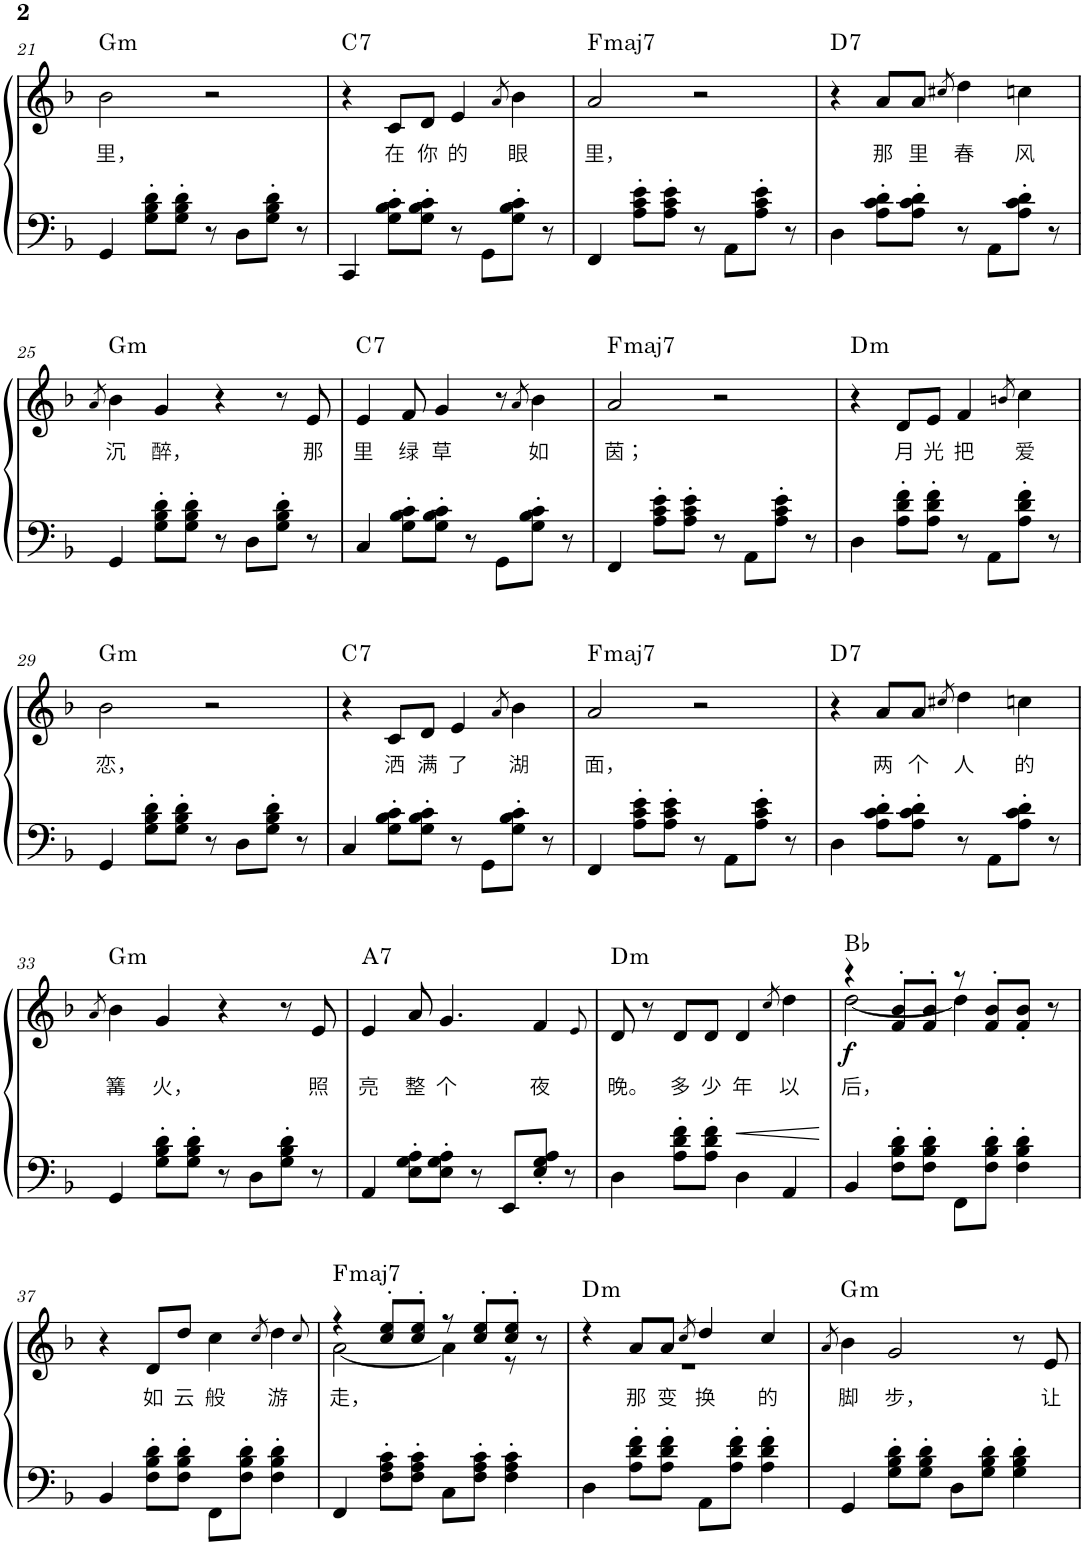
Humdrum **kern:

**kern	**kern	**text	**dynam	**harte
*part1	*part1	*part1	*part1	*part1
*staff2	*staff1	*staff1	*staff1/2	*
*I"手风琴	*	*	*	*
!!LO:PB:g=z
*clefF4	*clefG2	*	*	*
*k[b-]	*k[b-]	*	*	*
*M4/4	*M4/4	*	*	*
=21	=21	=21	=21	=21
!	!	!LO:LY:b	!	!LO:H:kt=m
4GG/	2b-\	里，	.	G:min
8G\' 8B-\' 8d\'L	.	.	.	.
8G\' 8B-\' 8d\'J	.	.	.	.
8r	2r	.	.	.
8D\L	.	.	.	.
8G\' 8B-\' 8d\'J	.	.	.	.
8r	.	.	.	.
=22	=22	=22	=22	=22
!	!	!	!	!LO:H:kt=7
4CC/	4r	.	.	C:7
!	!	!LO:LY:b	!	!
8G\' 8B-\' 8c\'L	8c/L	在	.	.
!	!	!LO:LY:b	!	!
8G\' 8B-\' 8c\'J	8d/J	你	.	.
!	!	!LO:LY:b	!	!
8r	4e/	的	.	.
8GG\L	.	.	.	.
.	8qa/	.	.	.
!	!	!LO:LY:b	!	!
8G\' 8B-\' 8c\'J	4b-\	眼	.	.
8r	.	.	.	.
=23	=23	=23	=23	=23
!	!	!LO:LY:b	!	!LO:H:kt=maj7
4FF/	2a/	里，	.	F:maj7
8A\' 8c\' 8e\'L	.	.	.	.
8A\' 8c\' 8e\'J	.	.	.	.
8r	2r	.	.	.
8AA\L	.	.	.	.
8A\' 8c\' 8e\'J	.	.	.	.
8r	.	.	.	.
=24	=24	=24	=24	=24
!	!	!	!	!LO:H:kt=7
4D\	4r	.	.	D:7
!	!	!LO:LY:b	!	!
8A\' 8c\' 8d\'L	8a/L	那	.	.
!	!	!LO:LY:b	!	!
8A\' 8c\' 8d\'J	8a/J	里	.	.
.	8qcc#X/	.	.	.
!	!	!LO:LY:b	!	!
8r	4dd\	春	.	.
8AA\L	.	.	.	.
!	!	!LO:LY:b	!	!
8A\' 8c\' 8d\'J	4ccn\	风	.	.
8r	.	.	.	.
!!LO:LB:g=z
=25	=25	=25	=25	=25
.	8qa/	.	.	.
!	!	!LO:LY:b	!	!LO:H:kt=m
4GG/	4b-\	沉	.	G:min
!	!	!LO:LY:b	!	!
8G\' 8B-\' 8d\'L	4g/	醉，	.	.
8G\' 8B-\' 8d\'J	.	.	.	.
8r	4r	.	.	.
8D\L	.	.	.	.
8G\' 8B-\' 8d\'J	8r	.	.	.
!	!	!LO:LY:b	!	!
8r	8e/	那	.	.
=26	=26	=26	=26	=26
!	!	!LO:LY:b	!	!LO:H:kt=7
4C/	4e/	里	.	C:7
!	!	!LO:LY:b	!	!
8G\' 8B-\' 8c\'L	8f/	绿	.	.
!	!	!LO:LY:b	!	!
8G\' 8B-\' 8c\'J	4g/	草	.	.
8r	.	.	.	.
8GG\L	8r	.	.	.
.	8qa/	.	.	.
!	!	!LO:LY:b	!	!
8G\' 8B-\' 8c\'J	4b-\	如	.	.
8r	.	.	.	.
=27	=27	=27	=27	=27
!	!	!LO:LY:b	!	!LO:H:kt=maj7
4FF/	2a/	茵；	.	F:maj7
8A\' 8c\' 8e\'L	.	.	.	.
8A\' 8c\' 8e\'J	.	.	.	.
8r	2r	.	.	.
8AA\L	.	.	.	.
8A\' 8c\' 8e\'J	.	.	.	.
8r	.	.	.	.
=28	=28	=28	=28	=28
!	!	!	!	!LO:H:kt=m
4D\	4r	.	.	D:min
!	!	!LO:LY:b	!	!
8A\' 8d\' 8f\'L	8d/L	月	.	.
!	!	!LO:LY:b	!	!
8A\' 8d\' 8f\'J	8e/J	光	.	.
!	!	!LO:LY:b	!	!
8r	4f/	把	.	.
8AA\L	.	.	.	.
.	8qbn/	.	.	.
!	!	!LO:LY:b	!	!
8A\' 8d\' 8f\'J	4cc\	爱	.	.
8r	.	.	.	.
!!LO:LB:g=z
=29	=29	=29	=29	=29
!	!	!LO:LY:b	!	!LO:H:kt=m
4GG/	2b-\	恋，	.	G:min
8G\' 8B-\' 8d\'L	.	.	.	.
8G\' 8B-\' 8d\'J	.	.	.	.
8r	2r	.	.	.
8D\L	.	.	.	.
8G\' 8B-\' 8d\'J	.	.	.	.
8r	.	.	.	.
=30	=30	=30	=30	=30
!	!	!	!	!LO:H:kt=7
4C/	4r	.	.	C:7
!	!	!LO:LY:b	!	!
8G\' 8B-\' 8c\'L	8c/L	洒	.	.
!	!	!LO:LY:b	!	!
8G\' 8B-\' 8c\'J	8d/J	满	.	.
!	!	!LO:LY:b	!	!
8r	4e/	了	.	.
8GG\L	.	.	.	.
.	8qa/	.	.	.
!	!	!LO:LY:b	!	!
8G\' 8B-\' 8c\'J	4b-\	湖	.	.
8r	.	.	.	.
=31	=31	=31	=31	=31
!	!	!LO:LY:b	!	!LO:H:kt=maj7
4FF/	2a/	面，	.	F:maj7
8A\' 8c\' 8e\'L	.	.	.	.
8A\' 8c\' 8e\'J	.	.	.	.
8r	2r	.	.	.
8AA\L	.	.	.	.
8A\' 8c\' 8e\'J	.	.	.	.
8r	.	.	.	.
=32	=32	=32	=32	=32
!	!	!	!	!LO:H:kt=7
4D\	4r	.	.	D:7
!	!	!LO:LY:b	!	!
8A\' 8c\' 8d\'L	8a/L	两	.	.
!	!	!LO:LY:b	!	!
8A\' 8c\' 8d\'J	8a/J	个	.	.
.	8qcc#X/	.	.	.
!	!	!LO:LY:b	!	!
8r	4dd\	人	.	.
8AA\L	.	.	.	.
!	!	!LO:LY:b	!	!
8A\' 8c\' 8d\'J	4ccn\	的	.	.
8r	.	.	.	.
!!LO:LB:g=z
=33	=33	=33	=33	=33
.	8qa/	.	.	.
!	!	!LO:LY:b	!	!LO:H:kt=m
4GG/	4b-\	篝	.	G:min
!	!	!LO:LY:b	!	!
8G\' 8B-\' 8d\'L	4g/	火，	.	.
8G\' 8B-\' 8d\'J	.	.	.	.
8r	4r	.	.	.
8D\L	.	.	.	.
8G\' 8B-\' 8d\'J	8r	.	.	.
!	!	!LO:LY:b	!	!
8r	8e/	照	.	.
=34	=34	=34	=34	=34
!	!	!LO:LY:b	!	!LO:H:kt=7
4AA/	4e/	亮	.	A:7
!	!	!LO:LY:b	!	!
8E\' 8G\' 8A\'L	8a/	整	.	.
!	!	!LO:LY:b	!	!
8E\' 8G\' 8A\'J	4.g/	个	.	.
8r	.	.	.	.
8EE/L	.	.	.	.
!	!	!LO:LY:b	!	!
8E/' 8G/' 8A/'J	4f/	夜	.	.
8r	.	.	.	.
.	8qe/	.	.	.
=35	=35	=35	=35	=35
!	!	!LO:LY:b	!	!LO:H:kt=m
4D\	8d/	晚。	.	D:min
.	8r	.	.	.
!	!	!LO:LY:b	!	!
8A\' 8d\' 8f\'L	8d/L	多	.	.
!	!	!LO:LY:b	!	!
8A\' 8d\' 8f\'J	8d/J	少	.	.
!	!	!LO:LY:b	!LO:HP:b	!
4D\	4d/	年	<	.
.	8qcc/	.	.	.
!	!	!LO:LY:b	!	!
4AA/	4dd\	以	.	.
.	.	.	[	.
=36	=36	=36	=36	=36
*	*^	*	*	*
!	!	!	!LO:LY:b	!LO:DY:b	!
4BB-/	4r	[2dd\	后，	f	Bb:maj
8F\' 8B-\' 8d\'L	8f/' 8b-/'L	.	.	.	.
8F\' 8B-\' 8d\'J	8f/' 8b-/'J	.	.	.	.
8FF\L	8r	4dd\]	.	.	.
8F\' 8B-\' 8d\'J	8f/' 8b-/'L	.	.	.	.
4F\' 4B-\' 4d\'	8f/' 8b-/'J	4ryy	.	.	.
.	8r	.	.	.	.
*	*v	*v	*	*	*
!!LO:LB:g=z
=37	=37	=37	=37	=37
4BB-/	4r	.	.	.
!	!	!LO:LY:b	!	!
8F\' 8B-\' 8d\'L	8d/L	如	.	.
!	!	!LO:LY:b	!	!
8F\' 8B-\' 8d\'J	8dd/J	云	.	.
!	!	!LO:LY:b	!	!
8FF\L	4cc\	般	.	.
8F\' 8B-\' 8d\'J	.	.	.	.
.	8qcc/	.	.	.
!	!	!LO:LY:b	!	!
4F\' 4B-\' 4d\'	4dd\	游	.	.
.	8qcc/	.	.	.
=38	=38	=38	=38	=38
*	*^	*	*	*
!	!	!	!LO:LY:b	!	!LO:H:kt=maj7
4FF/	4r	[2a\	走，	.	F:maj7
8F\' 8A\' 8c\'L	8cc/' 8ee/'L	.	.	.	.
8F\' 8A\' 8c\'J	8cc/' 8ee/'J	.	.	.	.
8C\L	8r	4a\]	.	.	.
8F\' 8A\' 8c\'J	8cc/' 8ee/'L	.	.	.	.
4F\' 4A\' 4c\'	8cc/' 8ee/'J	8r	.	.	.
.	8r	8ryy	.	.	.
=39	=39	=39	=39	=39	=39
!	!	!	!	!	!LO:H:kt=m
4D\	4r	1r	.	.	D:min
!	!	!	!LO:LY:b	!	!
8A\' 8d\' 8f\'L	8a/L	.	那	.	.
!	!	!	!LO:LY:b	!	!
8A\' 8d\' 8f\'J	8a/J	.	变	.	.
.	8qcc/	.	.	.	.
!	!	!	!LO:LY:b	!	!
8AA\L	4dd/	.	换	.	.
8A\' 8d\' 8f\'J	.	.	.	.	.
!	!	!	!LO:LY:b	!	!
4A\' 4d\' 4f\'	4cc/	.	的	.	.
*	*v	*v	*	*	*
=40	=40	=40	=40	=40
.	8qa/	.	.	.
!	!	!LO:LY:b	!	!LO:H:kt=m
4GG/	4b-\	脚	.	G:min
!	!	!LO:LY:b	!	!
8G\' 8B-\' 8d\'L	2g/	步，	.	.
8G\' 8B-\' 8d\'J	.	.	.	.
8D\L	.	.	.	.
8G\' 8B-\' 8d\'J	.	.	.	.
4G\' 4B-\' 4d\'	8r	.	.	.
!	!	!LO:LY:b	!	!
.	8e/	让	.	.
=	=	=	=	=
*-	*-	*-	*-	*-
